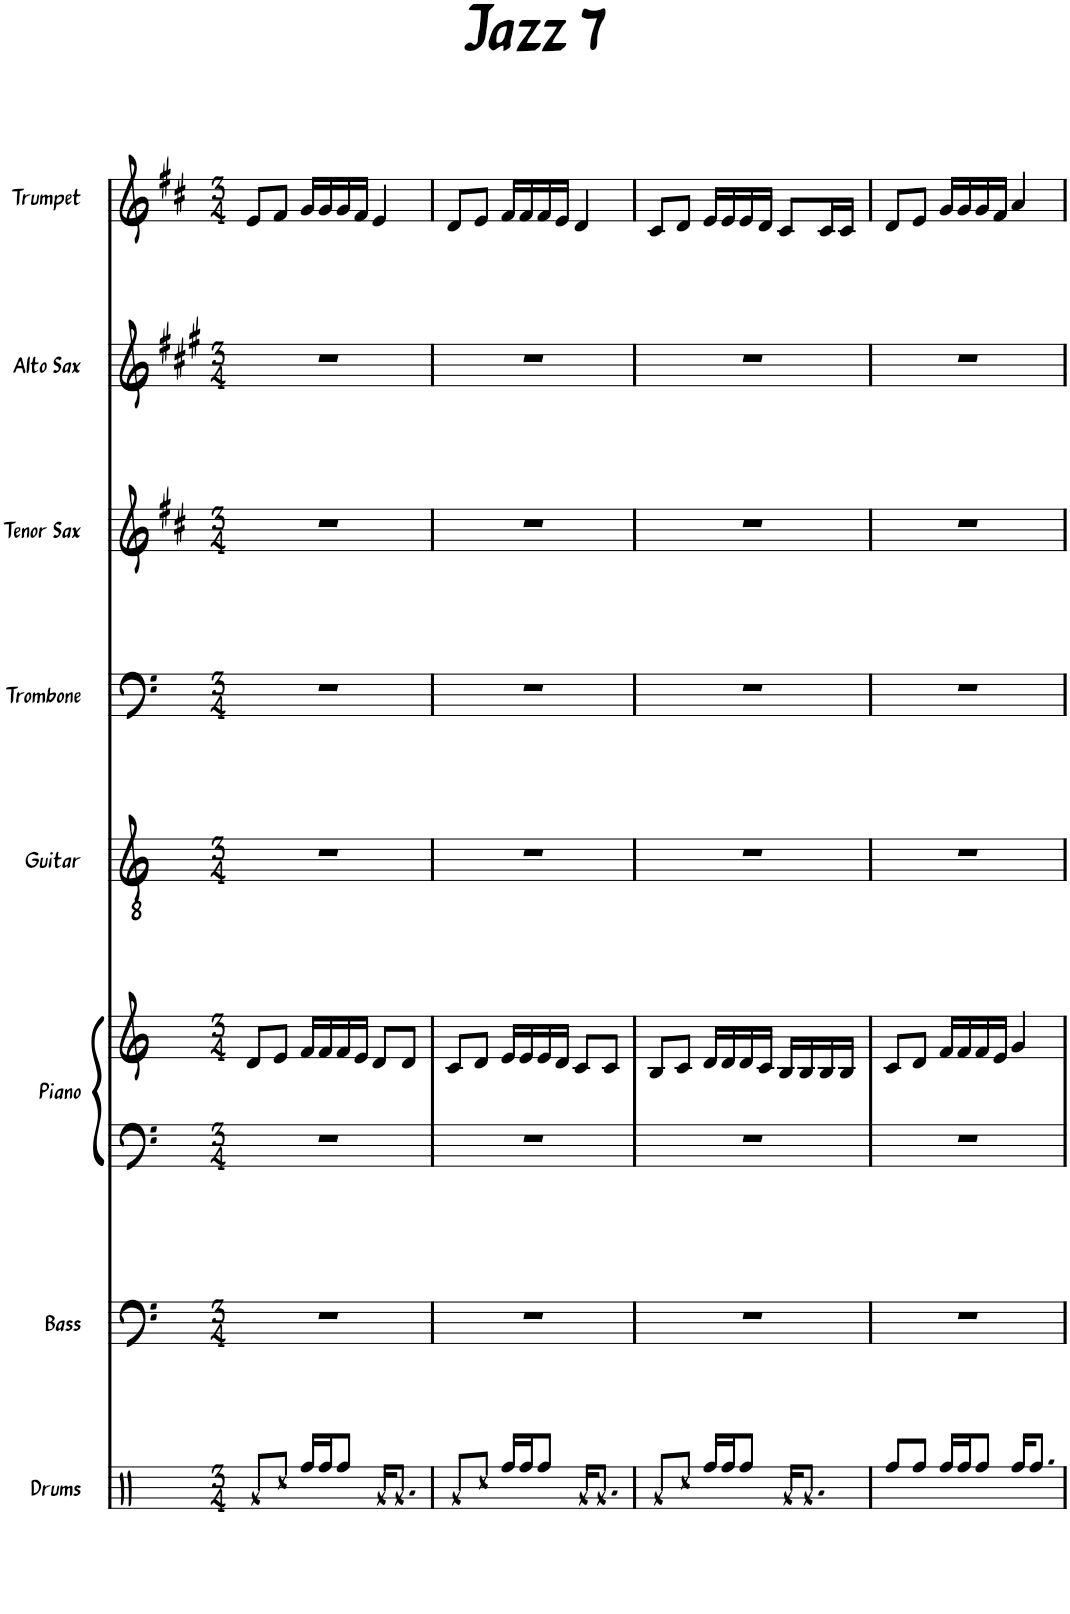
**kern	**kern	**kern	**kern	**kern	**kern	**kern	**kern	**kern
*part8	*part7	*part6	*part6	*part5	*part4	*part3	*part2	*part1
*staff9	*staff8	*staff7	*staff6	*staff5	*staff4	*staff3	*staff2	*staff1
*I"Drums	*I"Bass	*I"Piano	*	*I"Guitar	*I"Trombone	*I"Tenor Sax	*I"Alto Sax	*I"Trumpet
*I'Drums	*I'Bass	*I'Piano	*	*I'Gtr.	*I'Tbn.	*I'Tenor	*I'Alto	*I'Tpt.
*clefX	*clefF4	*clefF4	*clefG2	*clefGv2	*clefF4	*clefG2	*clefG2	*clefG2
*	*Trd7c12	*	*	*	*	*Trd8c14	*Trd5c9	*Trd1c2
*k[]	*k[]	*k[]	*k[]	*k[]	*k[]	*k[f#c#]	*k[f#c#g#]	*k[f#c#]
*M3/4	*M3/4	*M3/4	*M3/4	*M3/4	*M3/4	*M3/4	*M3/4	*M3/4
=1	=1	=1	=1	=1	=1	=1	=1	=1
8Rg/L	2.r	2.r	8d/L	2.r	2.r	2.r	2.r	8e/L
8Rcc/J	.	.	8e/J	.	.	.	.	8f#/J
16Rff/LL	.	.	16f/LL	.	.	.	.	16g/LL
16Rff/J	.	.	16f/	.	.	.	.	16g/
8Rff/J	.	.	16f/	.	.	.	.	16g/
.	.	.	16e/JJ	.	.	.	.	16f#/JJ
16Rg/KL	.	.	8d/L	.	.	.	.	4e/
8.Rg/J	.	.	.	.	.	.	.	.
.	.	.	8d/J	.	.	.	.	.
=2	=2	=2	=2	=2	=2	=2	=2	=2
8Rg/L	2.r	2.r	8c/L	2.r	2.r	2.r	2.r	8d/L
8Rcc/J	.	.	8d/J	.	.	.	.	8e/J
16Rff/LL	.	.	16e/LL	.	.	.	.	16f#/LL
16Rff/J	.	.	16e/	.	.	.	.	16f#/
8Rff/J	.	.	16e/	.	.	.	.	16f#/
.	.	.	16d/JJ	.	.	.	.	16e/JJ
16Rg/KL	.	.	8c/L	.	.	.	.	4d/
8.Rg/J	.	.	.	.	.	.	.	.
.	.	.	8c/J	.	.	.	.	.
=3	=3	=3	=3	=3	=3	=3	=3	=3
8Rg/L	2.r	2.r	8B/L	2.r	2.r	2.r	2.r	8c#/L
8Rcc/J	.	.	8c/J	.	.	.	.	8d/J
16Rff/LL	.	.	16d/LL	.	.	.	.	16e/LL
16Rff/J	.	.	16d/	.	.	.	.	16e/
8Rff/J	.	.	16d/	.	.	.	.	16e/
.	.	.	16c/JJ	.	.	.	.	16d/JJ
16Rg/KL	.	.	16B/LL	.	.	.	.	8c#/L
8.Rg/J	.	.	16B/	.	.	.	.	.
.	.	.	16B/	.	.	.	.	16c#/L
.	.	.	16B/JJ	.	.	.	.	16c#/JJ
=4	=4	=4	=4	=4	=4	=4	=4	=4
8Rff/L	2.r	2.r	8c/L	2.r	2.r	2.r	2.r	8d/L
8Rff/J	.	.	8d/J	.	.	.	.	8e/J
16Rff/LL	.	.	16f/LL	.	.	.	.	16g/LL
16Rff/J	.	.	16f/	.	.	.	.	16g/
8Rff/J	.	.	16f/	.	.	.	.	16g/
.	.	.	16e/JJ	.	.	.	.	16f#/JJ
16Rff/KL	.	.	4g/	.	.	.	.	4a/
8.Rff/J	.	.	.	.	.	.	.	.
=	=	=	=	=	=	=	=	=
*-	*-	*-	*-	*-	*-	*-	*-	*-
